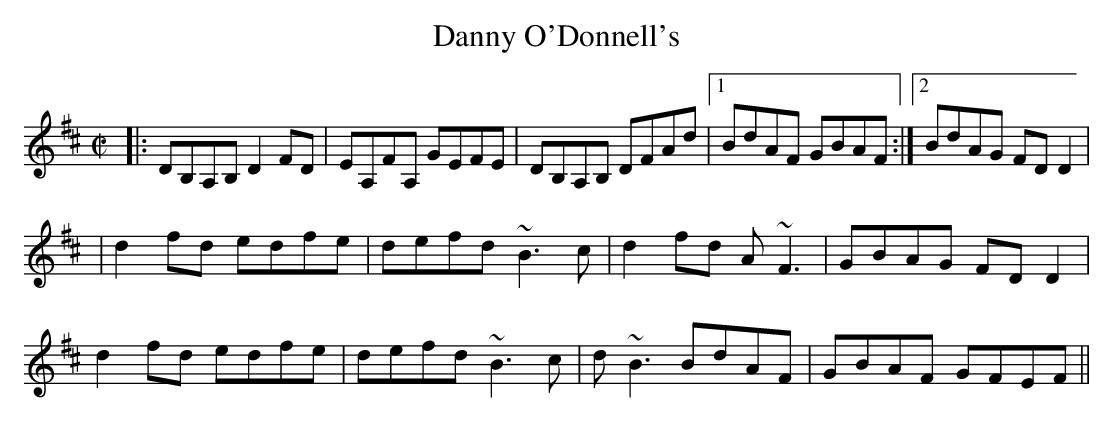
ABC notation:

X:1
T:Danny O'Donnell's
M:C|
K:D
|: DB,A,B, D2FD | EA,FA, GEFE | DB,A,B, DFAd |1 BdAF GBAF :|2 BdAG FDD2 |
| d2fd edfe | defd ~B3c | d2fd A~F3 | GBAG FDD2 |
d2fd edfe | defd ~B3c | d~B3 BdAF | GBAF GFEF ||
